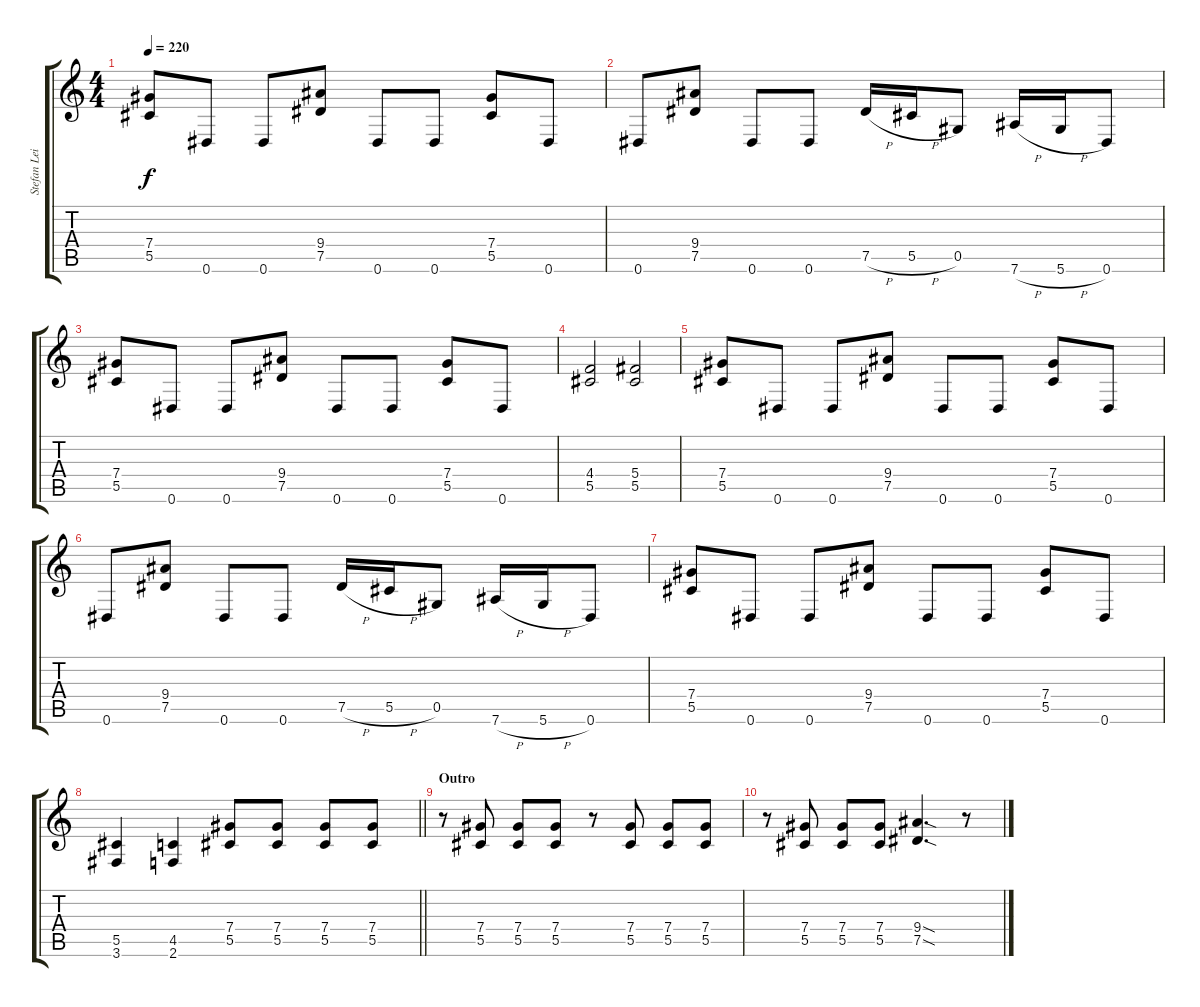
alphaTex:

\track ("Stefan Leibing" "Stefan Lei") {instrument distortionguitar}
\staff {score tabs}
\tuning (Eb4 Bb3 Gb3 Db3 Ab2 Eb2) {hide}
\ts (4 4)
\tempo 220
\clef g2
\ks c
(7.4 5.5).8{dy f} 0.6.8 0.6.8 (9.4 7.5).8 0.6.8 0.6.8 (7.4 5.5).8 0.6.8 |
0.6.8 (9.4 7.5).8 0.6.8 0.6.8 7.5{h}.16 5.5{h}.16 0.5.8 7.6{h}.16 5.6{h}.16 0.6.8 |
(7.4 5.5).8 0.6.8 0.6.8 (9.4 7.5).8 0.6.8 0.6.8 (7.4 5.5).8 0.6.8 |
(4.4 5.5).2 (5.4 5.5).2 |
(7.4 5.5).8 0.6.8 0.6.8 (9.4 7.5).8 0.6.8 0.6.8 (7.4 5.5).8 0.6.8 |
0.6.8 (9.4 7.5).8 0.6.8 0.6.8 7.5{h}.16 5.5{h}.16 0.5.8 7.6{h}.16 5.6{h}.16 0.6.8 |
(7.4 5.5).8 0.6.8 0.6.8 (9.4 7.5).8 0.6.8 0.6.8 (7.4 5.5).8 0.6.8 |
\barLineRight lightlight
(5.5 3.6).4 (4.5 2.6).4 (7.4 5.5).8 (7.4 5.5).8 (7.4 5.5).8 (7.4 5.5).8 |
\section ("" "Outro")
r.8 (7.4 5.5).8 (7.4 5.5).8 (7.4 5.5).8 r.8 (7.4 5.5).8 (7.4 5.5).8 (7.4 5.5).8 |
r.8 (7.4 5.5).8 (7.4 5.5).8 (7.4 5.5).8 (9.4{sod} 7.5{sod}).4{d} r.8
